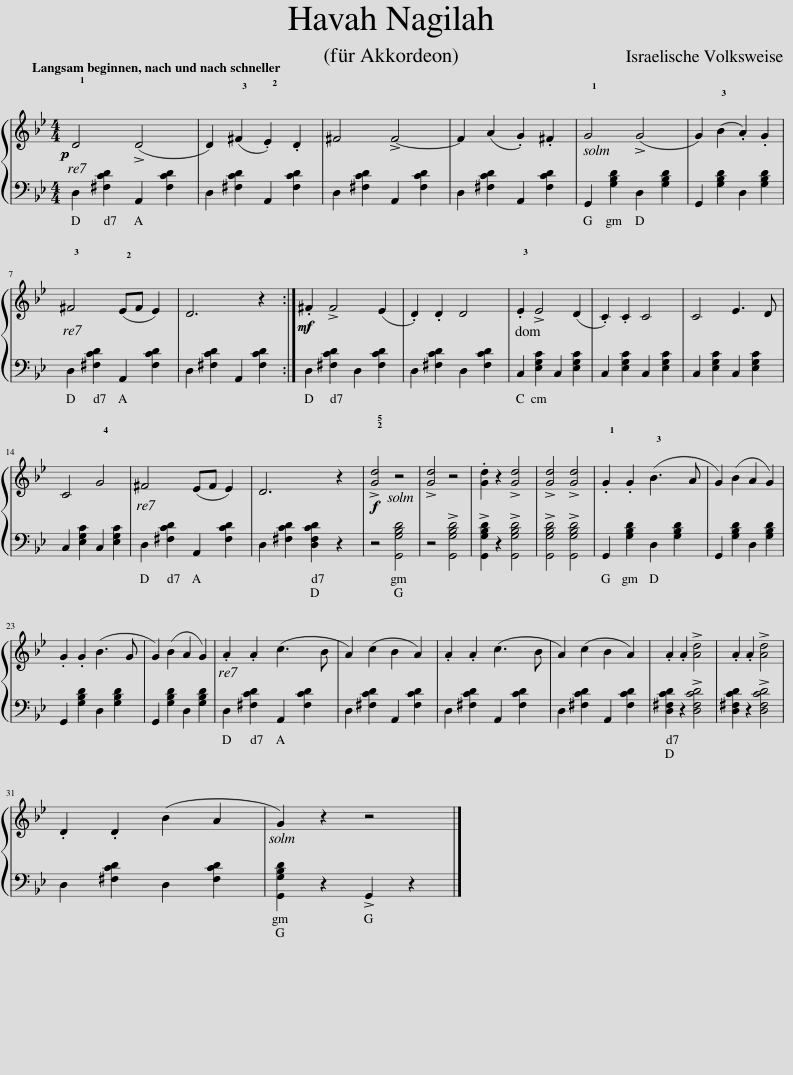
X:1
%%score { 1 | 2 }
L:1/8
Q:1/4=140
M:4/4
I:linebreak $
K:Bb
V:1 treble
V:2 bass
V:1
!p! !1!D4 (!>!D4 | D2) (!3!^F2 .!2!E2) .D2 | ^F4 !>!F4- | F2 (A2 .G2) .^F2 | !1!G4 (!>!G4 | %5
 G2) (!3!B2 .A2) .G2 |$ !3!^F4 (!2!EF E2) | D6 z2 :|!mf! .^F2 !>!F4 (E2 | .D2) .D2 D4 | %10
 .!3!E2 !>!E4 (D2 | .C2) .C2 C4 | C4 E3 D |$ C4 !4!G4 | ^F4 (EF E2) | %15
 D6 z2 |!f! !>!!2!!5![Gd]4 z4 | !>![Gd]4 z4 | .[Gd]2 z2 !>![Gd]4 | !>![Gd]4 !>![Gd]4 | %20
 .!1!G2 .G2 (!3!B3 A | G2) (B2 A2 G2) |$ .G2 .G2 (B3 G | G2) (B2 A2 G2) | .A2 .A2 (c3 B | %25
 A2) (c2 B2 A2) | .A2 .A2 (c3 B | A2) (c2 B2 A2) | .A2 .A2 !>![Ad]4 | .A2 .A2 !>![Ad]4 |$ %30
 .D2 .D2 (B2 A2 | G2) z2 z4 |] %32
V:2
 D,2 [^F,CD]2 A,,2 [F,CD]2 | D,2 [^F,CD]2 A,,2 [F,CD]2 | D,2 [^F,CD]2 A,,2 [F,CD]2 | D,2 [^F,CD]2 A,,2 [F,CD]2 | G,,2 [G,B,D]2 D,2 [G,B,D]2 | %5
 G,,2 [G,B,D]2 D,2 [G,B,D]2 |$ D,2 [^F,CD]2 A,,2 [F,CD]2 | D,2 [^F,CD]2 A,,2 [F,CD]2 :| D,2 [^F,CD]2 D,2 [F,CD]2 | D,2 [^F,CD]2 D,2 [F,CD]2 | %10
 C,2 [E,G,C]2 C,2 [E,G,C]2 | C,2 [E,G,C]2 C,2 [E,G,C]2 | C,2 [E,G,C]2 C,2 [E,G,C]2 |$ C,2 [E,G,C]2 C,2 [E,G,C]2 | D,2 [^F,CD]2 A,,2 [F,CD]2 | %15
 D,2 [^F,CD]2 [D,F,CD]2 z2 | z4 [G,,G,B,D]4 | z4 !>![G,,G,B,D]4 | !>![G,,G,B,D]2 z2 !>![G,,G,B,D]4 | !>![G,,G,B,D]4 !>![G,,G,B,D]4 | %20
 G,,2 [G,B,D]2 D,2 [G,B,D]2 | G,,2 [G,B,D]2 D,2 [G,B,D]2 |$ G,,2 [G,B,D]2 D,2 [G,B,D]2 | G,,2 [G,B,D]2 D,2 [G,B,D]2 | D,2 [^F,CD]2 A,,2 [F,CD]2 | %25
 D,2 [^F,CD]2 A,,2 [F,CD]2 | D,2 [^F,CD]2 A,,2 [F,CD]2 | D,2 [^F,CD]2 A,,2 [F,CD]2 | [D,^F,CD]2 z2 !>![D,F,CD]4 | [D,^F,CD]2 z2 !>![D,F,CD]4 |$ %30
 D,2 [^F,CD]2 D,2 [F,CD]2 | [G,,G,B,D]2 z2 !>!G,,2 z2 |] %32
